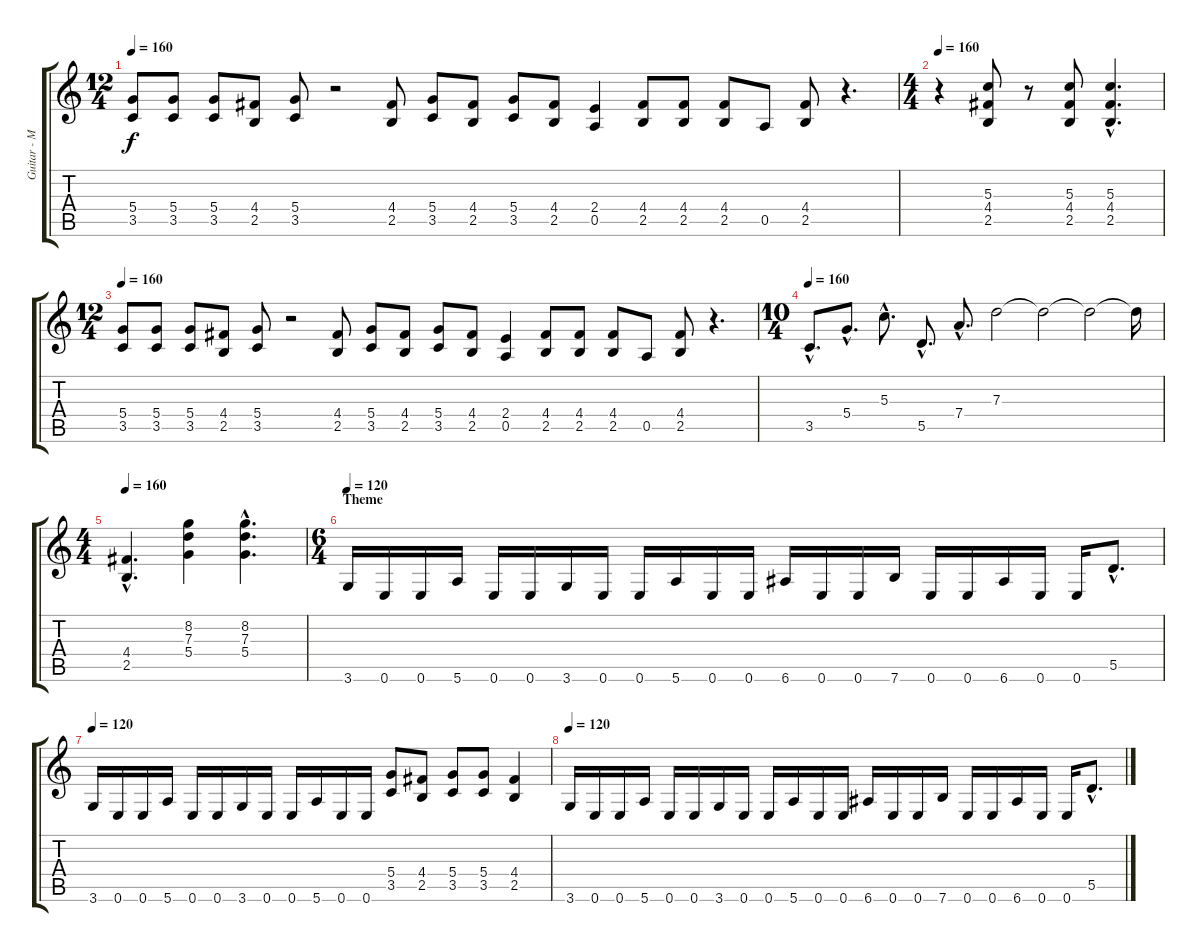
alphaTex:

\track ("Guitar - Michael Denner" "Guitar - M") {instrument distortionguitar}
\staff {score tabs}
\tuning (E4 B3 G3 D3 A2 E2) {hide}
\ts (12 4)
\tempo 160
\clef g2
\ks c
(5.4 3.5).8{dy f} (5.4 3.5).8 (5.4 3.5).8 (4.4 2.5).8 (5.4 3.5).8 r.2 (4.4 2.5).8 (5.4 3.5).8 (4.4 2.5).8 (5.4 3.5).8 (4.4 2.5).8 (2.4 0.5).4 (4.4 2.5).8 (4.4 2.5).8 (4.4 2.5).8 0.5.8 (4.4 2.5).8 r.4{d} |
\ts (4 4)
\tempo 160
r.4 (5.3 4.4 2.5).8 r.8 (5.3 4.4 2.5).8 (5.3{hac} 4.4{hac} 2.5{hac}).4{d} |
\ts (12 4)
\tempo 160
(5.4 3.5).8 (5.4 3.5).8 (5.4 3.5).8 (4.4 2.5).8 (5.4 3.5).8 r.2 (4.4 2.5).8 (5.4 3.5).8 (4.4 2.5).8 (5.4 3.5).8 (4.4 2.5).8 (2.4 0.5).4 (4.4 2.5).8 (4.4 2.5).8 (4.4 2.5).8 0.5.8 (4.4 2.5).8 r.4{d} |
\ts (10 4)
\tempo 160
3.5{hac}.8{d} 5.4{hac}.8{d} 5.3{hac}.8{d} 5.5{hac}.8{d} 7.4{hac}.8{d} 7.3.2 7.3{t}.2 7.3{t}.2 7.3{t}.16 |
\ts (4 4)
\tempo 160
(4.4{hac} 2.5{hac}).4{d} (8.2 7.3 5.4).4 (8.2{hac} 7.3{hac} 5.4{hac}).4{d} |
\ts (6 4)
\section ("" "Theme")
\tempo 120
3.6.16 0.6.16 0.6.16 5.6.16 0.6.16 0.6.16 3.6.16 0.6.16 0.6.16 5.6.16 0.6.16 0.6.16 6.6.16 0.6.16 0.6.16 7.6.16 0.6.16 0.6.16 6.6.16 0.6.16 0.6.16 5.5{hac}.8{d} |
\tempo 120
3.6.16 0.6.16 0.6.16 5.6.16 0.6.16 0.6.16 3.6.16 0.6.16 0.6.16 5.6.16 0.6.16 0.6.16 (5.4 3.5).8 (4.4 2.5).8 (5.4 3.5).8 (5.4 3.5).8 (4.4 2.5).4 |
\tempo 120
3.6.16 0.6.16 0.6.16 5.6.16 0.6.16 0.6.16 3.6.16 0.6.16 0.6.16 5.6.16 0.6.16 0.6.16 6.6.16 0.6.16 0.6.16 7.6.16 0.6.16 0.6.16 6.6.16 0.6.16 0.6.16 5.5{hac}.8{d}
